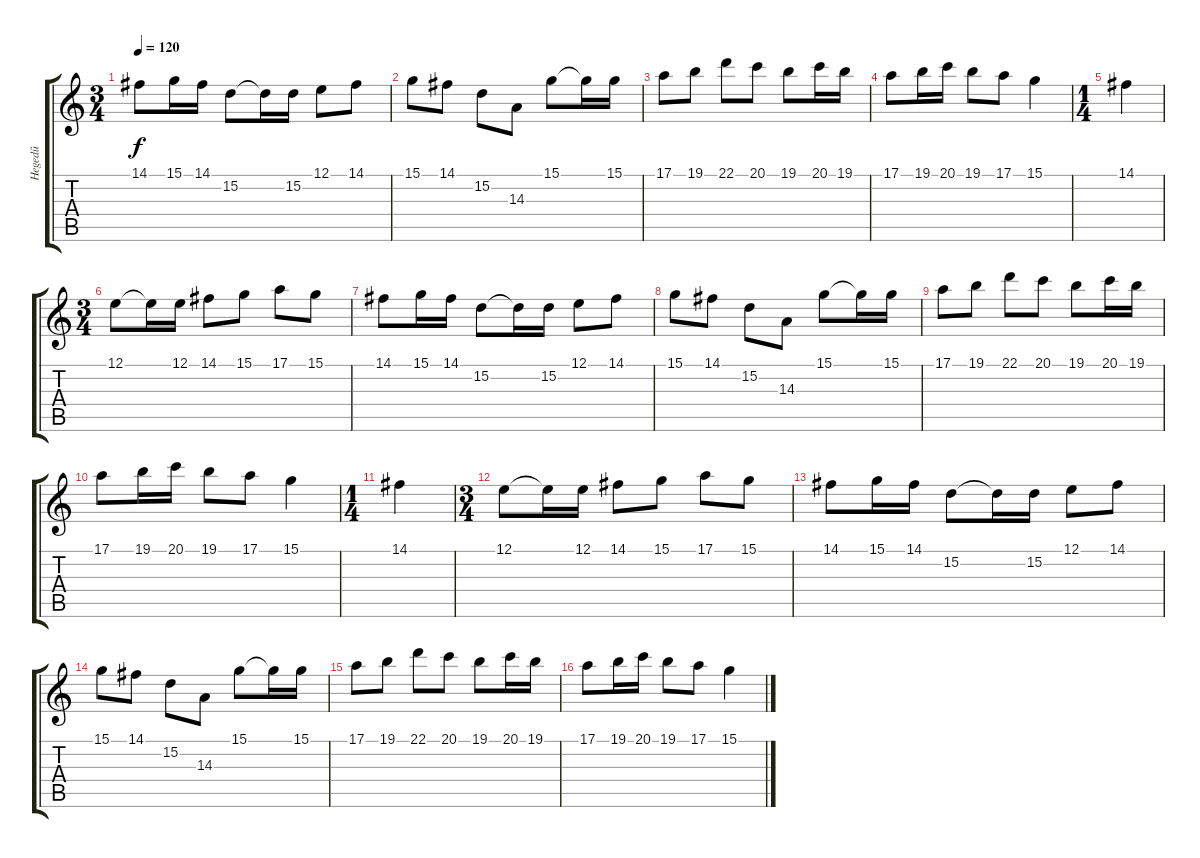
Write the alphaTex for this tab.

\track ("Hegedû" "Hegedû") {instrument violin}
\staff {score tabs}
\tuning (E4 B3 G3 D3 A2 E2) {hide}
\ts (3 4)
\tempo 120
\clef g2
\ks c
14.1.8{dy f} 15.1.16 14.1.16 15.2.8 15.2{t}.16 15.2.16 12.1.8 14.1.8 |
15.1.8 14.1.8 15.2.8 14.3.8 15.1.8 15.1{t}.16 15.1.16 |
17.1.8 19.1.8 22.1.8 20.1.8 19.1.8 20.1.16 19.1.16 |
17.1.8 19.1.16 20.1.16 19.1.8 17.1.8 15.1.4 |
\ts (1 4)
14.1.4 |
\ts (3 4)
12.1.8 12.1{t}.16 12.1.16 14.1.8 15.1.8 17.1.8 15.1.8 |
14.1.8 15.1.16 14.1.16 15.2.8 15.2{t}.16 15.2.16 12.1.8 14.1.8 |
15.1.8 14.1.8 15.2.8 14.3.8 15.1.8 15.1{t}.16 15.1.16 |
17.1.8 19.1.8 22.1.8 20.1.8 19.1.8 20.1.16 19.1.16 |
17.1.8 19.1.16 20.1.16 19.1.8 17.1.8 15.1.4 |
\ts (1 4)
14.1.4 |
\ts (3 4)
12.1.8 12.1{t}.16 12.1.16 14.1.8 15.1.8 17.1.8 15.1.8 |
14.1.8 15.1.16 14.1.16 15.2.8 15.2{t}.16 15.2.16 12.1.8 14.1.8 |
15.1.8 14.1.8 15.2.8 14.3.8 15.1.8 15.1{t}.16 15.1.16 |
17.1.8 19.1.8 22.1.8 20.1.8 19.1.8 20.1.16 19.1.16 |
17.1.8 19.1.16 20.1.16 19.1.8 17.1.8 15.1.4
